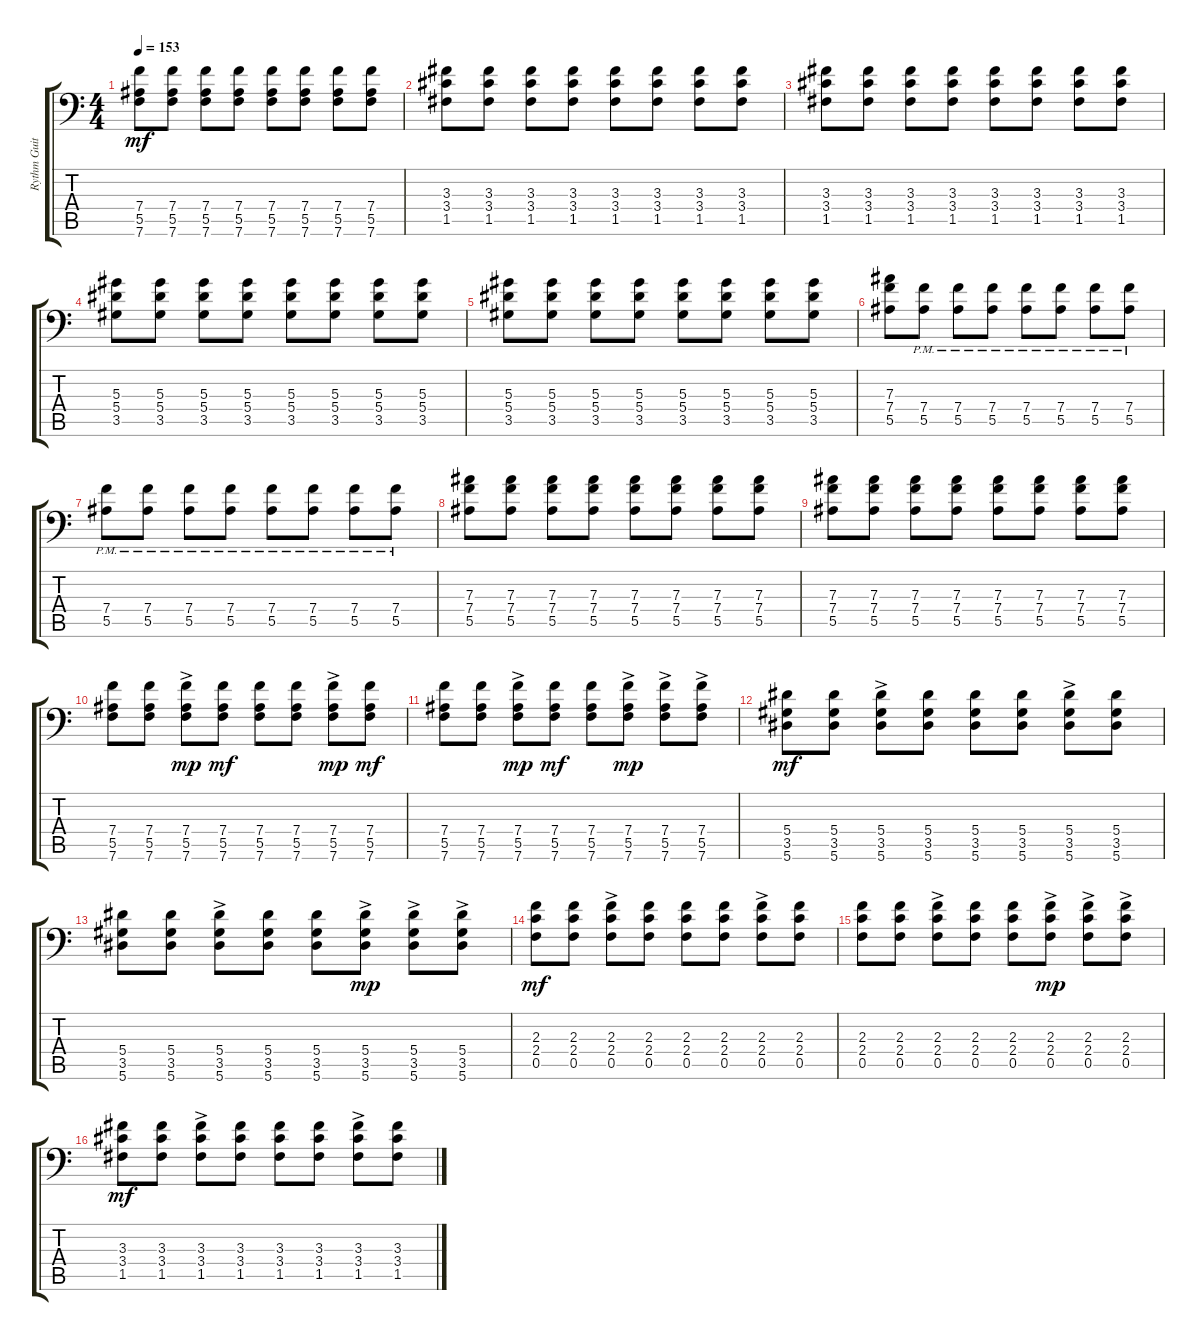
\track ("Rythm Guitar" "Rythm Guit") {instrument electricguitarclean}
\staff {score tabs}
\tuning (C4 G3 Eb3 Bb2 F2 Bb1) {hide}
\ts (4 4)
\tempo 153
\clef f4
\ks c
(7.4 5.5 7.6).8{dy mf} (7.4 5.5 7.6).8 (7.4 5.5 7.6).8 (7.4 5.5 7.6).8 (7.4 5.5 7.6).8 (7.4 5.5 7.6).8 (7.4 5.5 7.6).8 (7.4 5.5 7.6).8 |
(3.3 3.4 1.5).8 (3.3 3.4 1.5).8 (3.3 3.4 1.5).8 (3.3 3.4 1.5).8 (3.3 3.4 1.5).8 (3.3 3.4 1.5).8 (3.3 3.4 1.5).8 (3.3 3.4 1.5).8 |
(3.3 3.4 1.5).8 (3.3 3.4 1.5).8 (3.3 3.4 1.5).8 (3.3 3.4 1.5).8 (3.3 3.4 1.5).8 (3.3 3.4 1.5).8 (3.3 3.4 1.5).8 (3.3 3.4 1.5).8 |
(5.3 5.4 3.5).8 (5.3 5.4 3.5).8 (5.3 5.4 3.5).8 (5.3 5.4 3.5).8 (5.3 5.4 3.5).8 (5.3 5.4 3.5).8 (5.3 5.4 3.5).8 (5.3 5.4 3.5).8 |
(5.3 5.4 3.5).8 (5.3 5.4 3.5).8 (5.3 5.4 3.5).8 (5.3 5.4 3.5).8 (5.3 5.4 3.5).8 (5.3 5.4 3.5).8 (5.3 5.4 3.5).8 (5.3 5.4 3.5).8 |
(7.3 7.4 5.5).8 (7.4{pm} 5.5{pm}).8 (7.4{pm} 5.5{pm}).8 (7.4{pm} 5.5{pm}).8 (7.4{pm} 5.5{pm}).8 (7.4{pm} 5.5{pm}).8 (7.4{pm} 5.5{pm}).8 (7.4{pm} 5.5{pm}).8 |
(7.4{pm} 5.5{pm}).8 (7.4{pm} 5.5{pm}).8 (7.4{pm} 5.5{pm}).8 (7.4{pm} 5.5{pm}).8 (7.4{pm} 5.5{pm}).8 (7.4{pm} 5.5{pm}).8 (7.4{pm} 5.5{pm}).8 (7.4{pm} 5.5{pm}).8 |
(7.3 7.4 5.5).8 (7.3 7.4 5.5).8 (7.3 7.4 5.5).8 (7.3 7.4 5.5).8 (7.3 7.4 5.5).8 (7.3 7.4 5.5).8 (7.3 7.4 5.5).8 (7.3 7.4 5.5).8 |
(7.3 7.4 5.5).8 (7.3 7.4 5.5).8 (7.3 7.4 5.5).8 (7.3 7.4 5.5).8 (7.3 7.4 5.5).8 (7.3 7.4 5.5).8 (7.3 7.4 5.5).8 (7.3 7.4 5.5).8 |
\section ("" "")
(7.4 5.5 7.6).8{txt ""} (7.4 5.5 7.6).8 (7.4{ac} 5.5{ac} 7.6{ac}).8{dy mp} (7.4 5.5 7.6).8{dy mf} (7.4 5.5 7.6).8 (7.4 5.5 7.6).8 (7.4{ac} 5.5{ac} 7.6{ac}).8{dy mp} (7.4 5.5 7.6).8{dy mf} |
(7.4 5.5 7.6).8 (7.4 5.5 7.6).8 (7.4{ac} 5.5{ac} 7.6{ac}).8{dy mp} (7.4 5.5 7.6).8{dy mf} (7.4 5.5 7.6).8 (7.4{ac} 5.5{ac} 7.6{ac}).8{dy mp} (7.4{ac} 5.5{ac} 7.6{ac}).8 (7.4{ac} 5.5{ac} 7.6{ac}).8 |
(5.4 3.5 5.6).8{dy mf} (5.4 3.5 5.6).8 (5.4 3.5{ac} 5.6).8 (5.4 3.5 5.6).8 (5.4 3.5 5.6).8 (5.4 3.5 5.6).8 (5.4 3.5{ac} 5.6).8 (5.4 3.5 5.6).8 |
(5.4 3.5 5.6).8 (5.4 3.5 5.6).8 (5.4 3.5{ac} 5.6).8 (5.4 3.5 5.6).8 (5.4 3.5 5.6).8 (5.4{ac} 3.5{ac} 5.6{ac}).8{dy mp} (5.4{ac} 3.5{ac} 5.6{ac}).8 (5.4{ac} 3.5{ac} 5.6{ac}).8 |
(2.3 2.4 0.5).8{dy mf} (2.3 2.4 0.5).8 (2.3 2.4 0.5{ac}).8 (2.3 2.4 0.5).8 (2.3 2.4 0.5).8 (2.3 2.4 0.5).8 (2.3 2.4 0.5{ac}).8 (2.3 2.4 0.5).8 |
(2.3 2.4 0.5).8 (2.3 2.4 0.5).8 (2.3 2.4 0.5{ac}).8 (2.3 2.4 0.5).8 (2.3 2.4 0.5).8 (2.3{ac} 2.4{ac} 0.5{ac}).8{dy mp} (2.3{ac} 2.4{ac} 0.5{ac}).8 (2.3{ac} 2.4{ac} 0.5{ac}).8 |
(3.3 3.4 1.5).8{dy mf} (3.3 3.4 1.5).8 (3.3 3.4 1.5{ac}).8 (3.3 3.4 1.5).8 (3.3 3.4 1.5).8 (3.3 3.4 1.5).8 (3.3 3.4 1.5{ac}).8 (3.3 3.4 1.5).8
